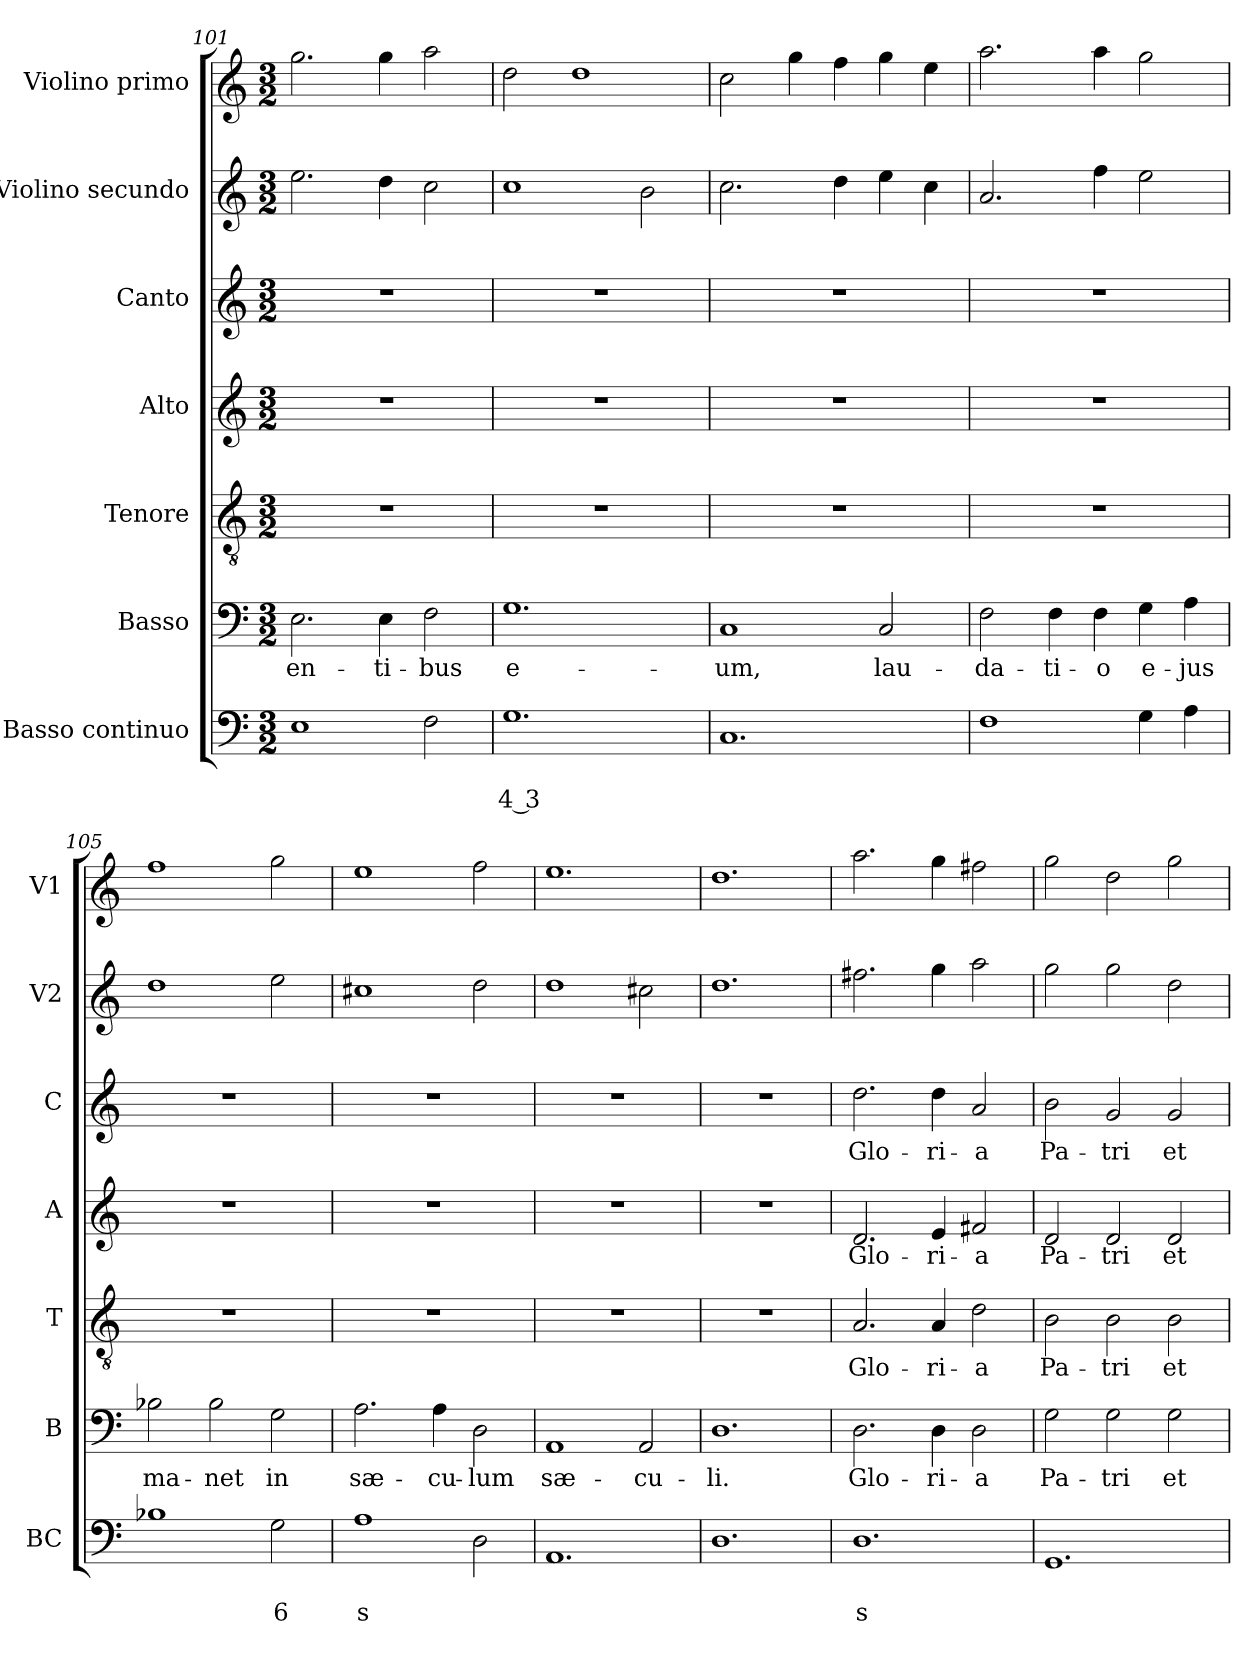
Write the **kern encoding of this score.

**kern	**text	**text	**kern	**text	**kern	**text	**kern	**text	**kern	**text	**kern	**kern
*part7	*part7	*part7	*part6	*part6	*part5	*part5	*part4	*part4	*part3	*part3	*part2	*part1
*staff7	*staff7	*staff7	*staff6	*staff6	*staff5	*staff5	*staff4	*staff4	*staff3	*staff3	*staff2	*staff1
*I"Basso continuo	*	*	*I"Basso	*	*I"Tenore	*	*I"Alto	*	*I"Canto	*	*I"Violino secundo	*I"Violino primo
*I'BC	*	*	*I'B	*	*I'T	*	*I'A	*	*I'C	*	*I'V2	*I'V1
*clefF4	*	*	*clefF4	*	*clefGv2	*	*clefG2	*	*clefG2	*	*clefG2	*clefG2
*k[]	*	*	*k[]	*	*k[]	*	*k[]	*	*k[]	*	*k[]	*k[]
*C:	*	*	*C:	*	*C:	*	*C:	*	*C:	*	*C:	*C:
*M3/2	*	*	*M3/2	*	*M3/2	*	*M3/2	*	*M3/2	*	*M3/2	*M3/2
=101	=101	=101	=101	=101	=101	=101	=101	=101	=101	=101	=101	=101
!	!	!	!	!LO:LY:b	!	!	!	!	!	!	!	!
1E	.	.	2.E\	-en-	1.r	.	1.r	.	1.r	.	2.ee\	2.gg\
!	!	!	!	!LO:LY:b	!	!	!	!	!	!	!	!
.	.	.	4E\	-ti-	.	.	.	.	.	.	4dd\	4gg\
!	!	!	!	!LO:LY:b	!	!	!	!	!	!	!	!
2F\	.	.	2F\	-bus	.	.	.	.	.	.	2cc\	2aa\
=102	=102	=102	=102	=102	=102	=102	=102	=102	=102	=102	=102	=102
!	!	!LO:LY:b	!	!LO:LY:b	!	!	!	!	!	!	!	!
1.G	.	4 3	1.G	e-	1.r	.	1.r	.	1.r	.	1cc	2dd\
.	.	.	.	.	.	.	.	.	.	.	.	1dd
.	.	.	.	.	.	.	.	.	.	.	2b\	.
=103	=103	=103	=103	=103	=103	=103	=103	=103	=103	=103	=103	=103
!	!	!	!	!LO:LY:b	!	!	!	!	!	!	!	!
1.C	.	.	1C	-um,	1.r	.	1.r	.	1.r	.	2.cc\	2cc\
.	.	.	.	.	.	.	.	.	.	.	.	4gg\
.	.	.	.	.	.	.	.	.	.	.	4dd\	4ff\
!	!	!	!	!LO:LY:b	!	!	!	!	!	!	!	!
.	.	.	2C/	lau-	.	.	.	.	.	.	4ee\	4gg\
.	.	.	.	.	.	.	.	.	.	.	4cc\	4ee\
!!LO:PB:g=z
=104	=104	=104	=104	=104	=104	=104	=104	=104	=104	=104	=104	=104
!	!	!	!	!LO:LY:b	!	!	!	!	!	!	!	!
1F	.	.	2F\	-da-	1.r	.	1.r	.	1.r	.	2.a/	2.aa\
!	!	!	!	!LO:LY:b	!	!	!	!	!	!	!	!
.	.	.	4F\	-ti-	.	.	.	.	.	.	.	.
!	!	!	!	!LO:LY:b	!	!	!	!	!	!	!	!
.	.	.	4F\	-o	.	.	.	.	.	.	4ff\	4aa\
!	!	!	!	!LO:LY:b	!	!	!	!	!	!	!	!
4G\	.	.	4G\	e-	.	.	.	.	.	.	2ee\	2gg\
!	!	!	!	!LO:LY:b	!	!	!	!	!	!	!	!
4A\	.	.	4A\	-jus	.	.	.	.	.	.	.	.
=105	=105	=105	=105	=105	=105	=105	=105	=105	=105	=105	=105	=105
!	!	!	!	!LO:LY:b	!	!	!	!	!	!	!	!
1B-X	.	.	2B-X\	ma-	1.r	.	1.r	.	1.r	.	1dd	1ff
!	!	!	!	!LO:LY:b	!	!	!	!	!	!	!	!
.	.	.	2B-\	-net	.	.	.	.	.	.	.	.
!	!	!LO:LY:b	!	!LO:LY:b	!	!	!	!	!	!	!	!
2G\	.	6	2G\	in	.	.	.	.	.	.	2ee\	2gg\
=106	=106	=106	=106	=106	=106	=106	=106	=106	=106	=106	=106	=106
!	!	!LO:LY:b	!	!LO:LY:b	!	!	!	!	!	!	!	!
1A	.	s	2.A\	sæ-	1.r	.	1.r	.	1.r	.	1cc#X	1ee
!	!	!	!	!LO:LY:b	!	!	!	!	!	!	!	!
.	.	.	4A\	-cu-	.	.	.	.	.	.	.	.
!	!	!	!	!LO:LY:b	!	!	!	!	!	!	!	!
2D\	.	.	2D\	-lum	.	.	.	.	.	.	2dd\	2ff\
=107	=107	=107	=107	=107	=107	=107	=107	=107	=107	=107	=107	=107
!	!	!	!	!LO:LY:b	!	!	!	!	!	!	!	!
1.AA	.	.	1AA	sæ-	1.r	.	1.r	.	1.r	.	1dd	1.ee
!	!	!	!	!LO:LY:b	!	!	!	!	!	!	!	!
.	.	.	2AA/	-cu-	.	.	.	.	.	.	2cc#X\	.
=108	=108	=108	=108	=108	=108	=108	=108	=108	=108	=108	=108	=108
!	!	!	!	!LO:LY:b	!	!	!	!	!	!	!	!
1.D	.	.	1.D	-li.	1.r	.	1.r	.	1.r	.	1.dd	1.dd
=109	=109	=109	=109	=109	=109	=109	=109	=109	=109	=109	=109	=109
!	!	!LO:LY:b	!	!LO:LY:b	!	!LO:LY:b	!	!LO:LY:b	!	!LO:LY:b	!	!
1.D	.	s	2.D\	Glo-	2.A/	Glo-	2.d/	Glo-	2.dd\	Glo-	2.ff#X\	2.aa\
!	!	!	!	!LO:LY:b	!	!LO:LY:b	!	!LO:LY:b	!	!LO:LY:b	!	!
.	.	.	4D\	-ri-	4A/	-ri-	4e/	-ri-	4dd\	-ri-	4gg\	4gg\
!	!	!	!	!LO:LY:b	!	!LO:LY:b	!	!LO:LY:b	!	!LO:LY:b	!	!
.	.	.	2D\	-a	2d\	-a	2f#X/	-a	2a/	-a	2aa\	2ff#X\
!!LO:LB:g=z
=110	=110	=110	=110	=110	=110	=110	=110	=110	=110	=110	=110	=110
!	!	!	!	!LO:LY:b	!	!LO:LY:b	!	!LO:LY:b	!	!LO:LY:b	!	!
1.GG	.	.	2G\	Pa-	2B\	Pa-	2d/	Pa-	2b\	Pa-	2gg\	2gg\
!	!	!	!	!LO:LY:b	!	!LO:LY:b	!	!LO:LY:b	!	!LO:LY:b	!	!
.	.	.	2G\	-tri	2B\	-tri	2d/	-tri	2g/	-tri	2gg\	2dd\
!	!	!	!	!LO:LY:b	!	!LO:LY:b	!	!LO:LY:b	!	!LO:LY:b	!	!
.	.	.	2G\	et	2B\	et	2d/	et	2g/	et	2dd\	2gg\
=	=	=	=	=	=	=	=	=	=	=	=	=
*-	*-	*-	*-	*-	*-	*-	*-	*-	*-	*-	*-	*-
